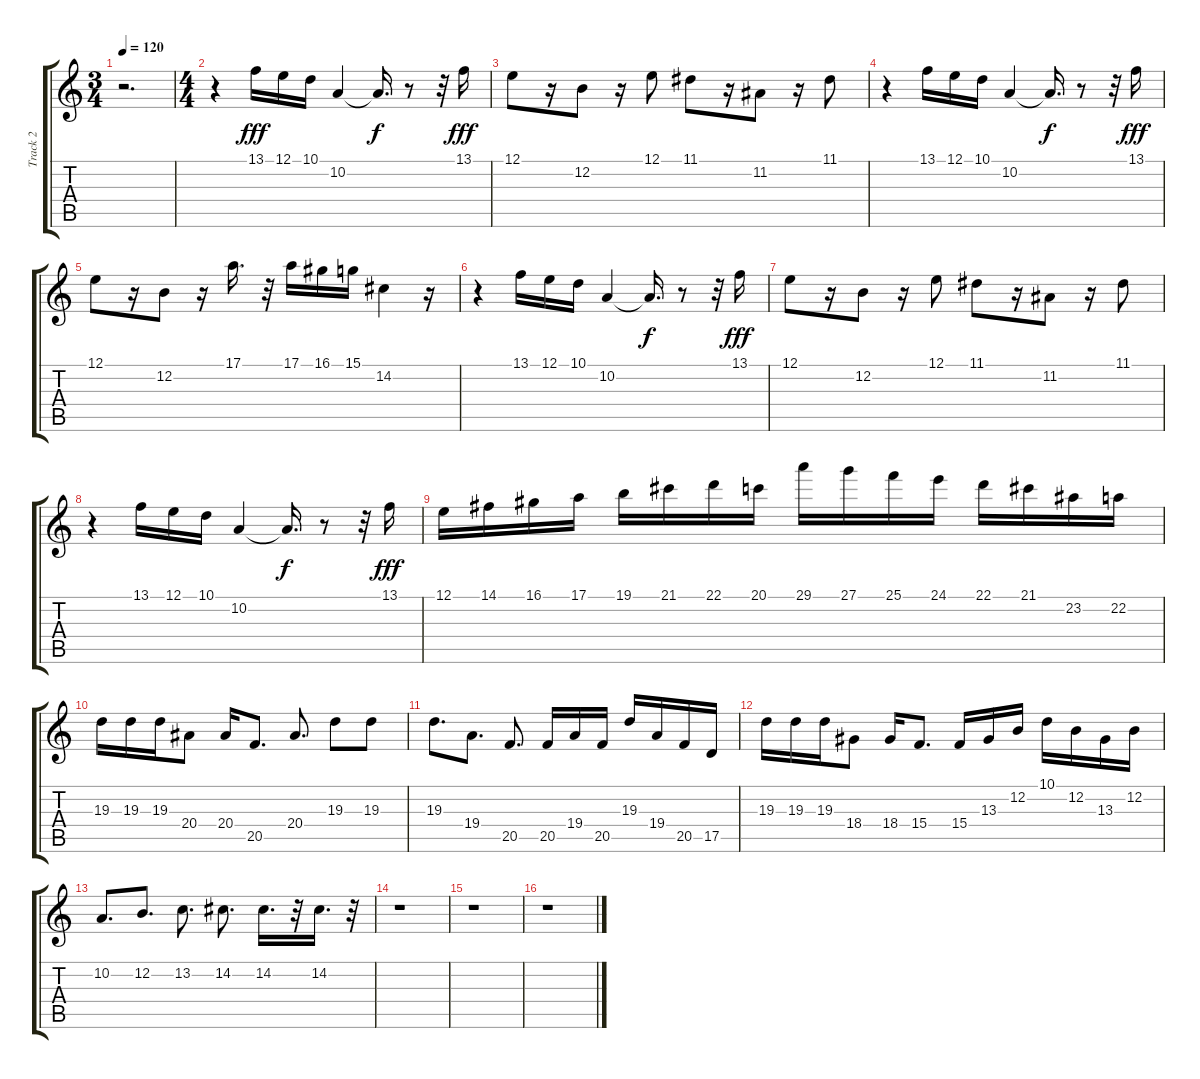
\track ("Track 2" "Track 2") {instrument lead1square}
\staff {score tabs}
\tuning (E4 B3 G3 D3 A2 E2) {hide}
\ts (3 4)
\tempo 120
\clef g2
\ks c
r.2{d dy fff} |
\ts (4 4)
r.4 13.1.16 12.1.16 10.1.16 10.2.4 10.2{t}.16{d dy f} r.8 r.32 13.1.16{dy fff} |
12.1.8 r.16 12.2.8 r.16 12.1.8 11.1.8 r.16 11.2.8 r.16 11.1.8 |
r.4 13.1.16 12.1.16 10.1.16 10.2.4 10.2{t}.16{d dy f} r.8 r.32 13.1.16{dy fff} |
12.1.8 r.16 12.2.8 r.16 17.1.16{d} r.32 17.1.16 16.1.16 15.1.16 14.2.4 r.16 |
r.4 13.1.16 12.1.16 10.1.16 10.2.4 10.2{t}.16{d dy f} r.8 r.32 13.1.16{dy fff} |
12.1.8 r.16 12.2.8 r.16 12.1.8 11.1.8 r.16 11.2.8 r.16 11.1.8 |
r.4 13.1.16 12.1.16 10.1.16 10.2.4 10.2{t}.16{d dy f} r.8 r.32 13.1.16{dy fff} |
12.1.16 14.1.16 16.1.16 17.1.16 19.1.16 21.1.16 22.1.16 20.1.16 29.1.16 27.1.16 25.1.16 24.1.16 22.1.16 21.1.16 23.2.16 22.2.16 |
19.3.16 19.3.16 19.3.16 20.4.8 20.4.16 20.5.8{d} 20.4.8{d} 19.3.8 19.3.8 |
19.3.8{d} 19.4.8{d} 20.5.8{d} 20.5.16 19.4.16 20.5.16 19.3.16 19.4.16 20.5.16 17.5.16 |
19.3.16 19.3.16 19.3.16 18.4.8 18.4.16 15.4.8{d} 15.4.16 13.3.16 12.2.16 10.1.16 12.2.16 13.3.16 12.2.16 |
10.2.8{d} 12.2.8{d} 13.2.8{d} 14.2.8{d} 14.2.16{d} r.32 14.2.16{d} r.32 |
r.1 |
r.1 |
r.1
